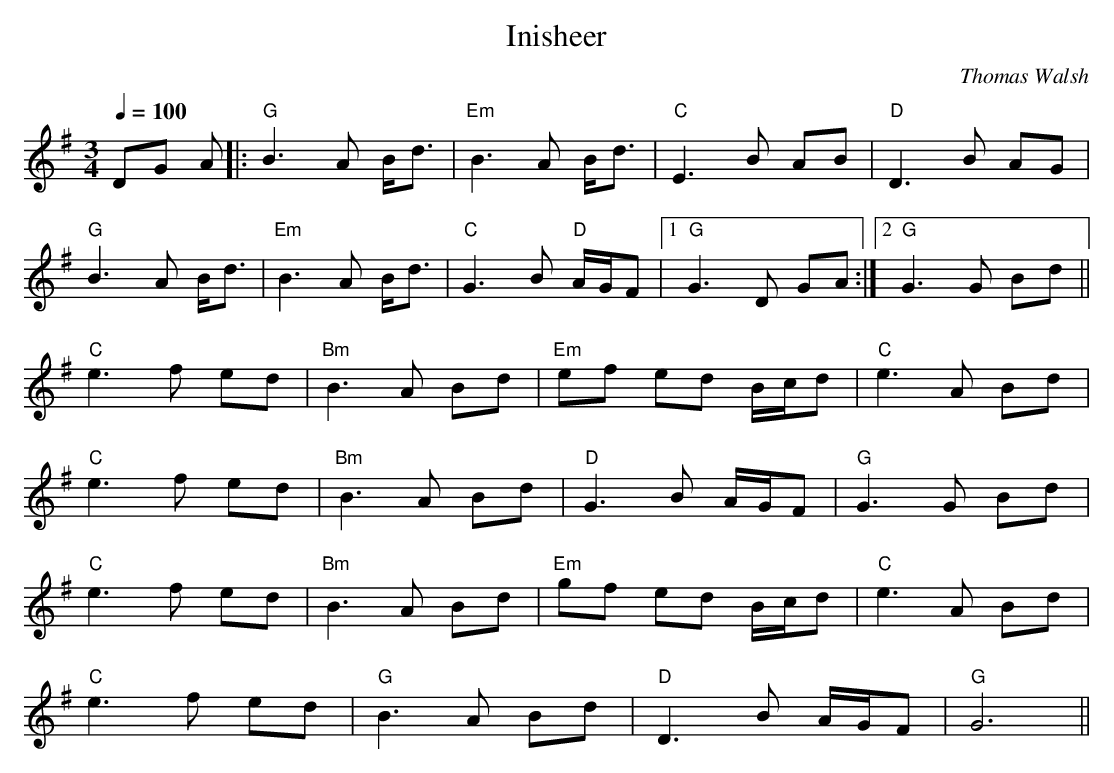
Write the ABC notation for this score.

X:1
T:Inisheer
C:Thomas Walsh
L:1/8
Q:1/4=100
M:3/4
K:G
 DG A |:"G" B3 A B<d |"Em" B3 A B<d |"C" E3 B AB |"D" D3 B AG |$"G" B3 A B<d |"Em" B3 A B<d | %7
"C" G3 B"D" A/G/F |1"G" G3 D GA :|2"G" G3 G Bd ||$"C" e3 f ed |"Bm" B3 A Bd |"Em" ef ed B/c/d | %13
"C" e3 A Bd |$"C" e3 f ed |"Bm" B3 A Bd |"D" G3 B A/G/F |"G" G3 G Bd |$"C" e3 f ed |"Bm" B3 A Bd | %20
"Em" gf ed B/c/d |"C" e3 A Bd |$"C" e3 f ed |"G" B3 A Bd |"D" D3 B A/G/F |"G" G6 || %26
